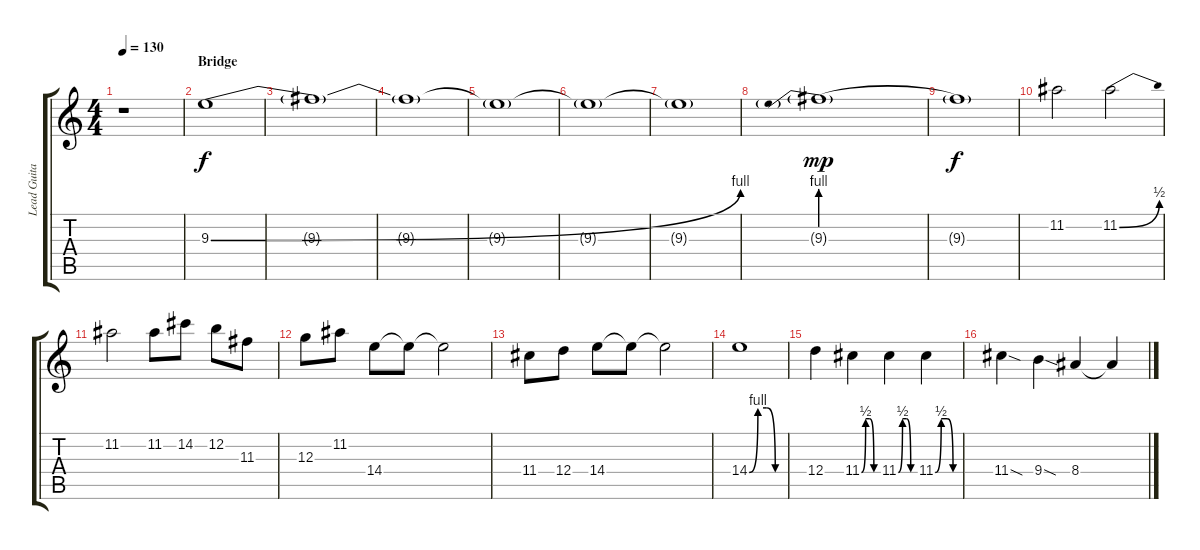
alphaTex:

\track ("Lead Guitar" "Lead Guita") {instrument distortionguitar}
\staff {score tabs}
\tuning (E4 B3 G3 D3 A2 E2) {hide}
\ts (4 4)
\tempo 130
\clef g2
\ks c
r.1{dy f} |
\section ("" "Bridge")
9.3{be (bend 0 0 60 4)}.1 |
9.3{t}.1 |
9.3{t}.1 |
9.3{t}.1 |
9.3{t}.1 |
9.3{t}.1 |
9.3{be (prebend 0 4 60 4) g}.1{dy mp} |
9.3{t}.1{dy f} |
11.2.2 11.2{be (bend 0 0 60 2)}.2 |
11.2.2 11.2.8 14.2.8 12.2.8 11.3.8 |
12.3.8 11.2.8 14.4.8 14.4{t}.8 14.4{t}.2 |
11.4.8 12.4.8 14.4.8 14.4{t}.8 14.4{t}.2 |
14.4{be (custom 0 0 15 4 30 4 45 0 60 0)}.1 |
12.4.4 11.4{be (custom 0 0 15 2 30 2 45 0 60 0)}.4 11.4{be (custom 0 0 15 2 30 2 45 0 60 0)}.4 11.4{be (custom 0 0 15 2 30 2 45 0 60 0)}.4 |
11.4{sod}.4 9.4{sod}.4 8.4.4 8.4{t}.4
